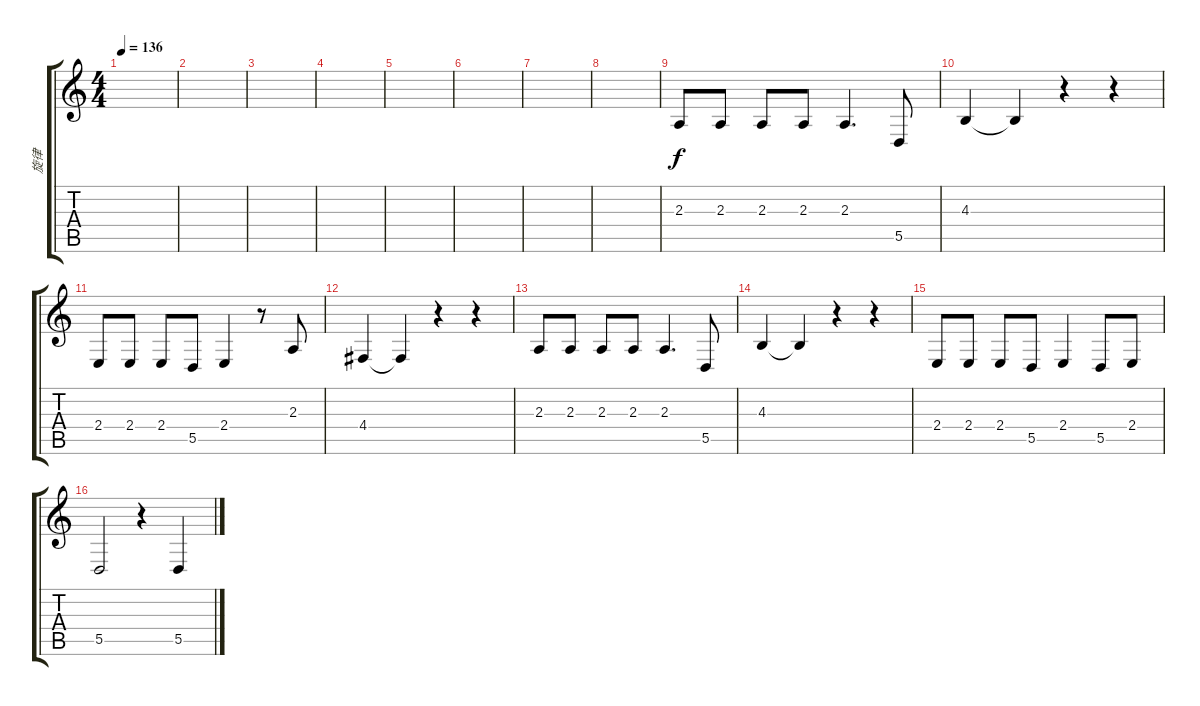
\track ("旋律" "旋律") {instrument oboe}
\staff {score tabs}
\tuning (E4 B3 G3 D3 A2 E2) {hide}
\ts (4 4)
\tempo 136
\clef g2
\ks c
|
|
|
|
|
|
|
|
2.3.8 2.3.8 2.3.8 2.3.8 2.3.4{d} 5.5.8 |
4.3.4 4.3{t}.4 r.4 r.4 |
2.4.8 2.4.8 2.4.8 5.5.8 2.4.4 r.8 2.3.8 |
4.4.4 4.4{t}.4 r.4 r.4 |
2.3.8 2.3.8 2.3.8 2.3.8 2.3.4{d} 5.5.8 |
4.3.4 4.3{t}.4 r.4 r.4 |
2.4.8 2.4.8 2.4.8 5.5.8 2.4.4 5.5.8 2.4.8 |
5.5.2 r.4 5.5.4
